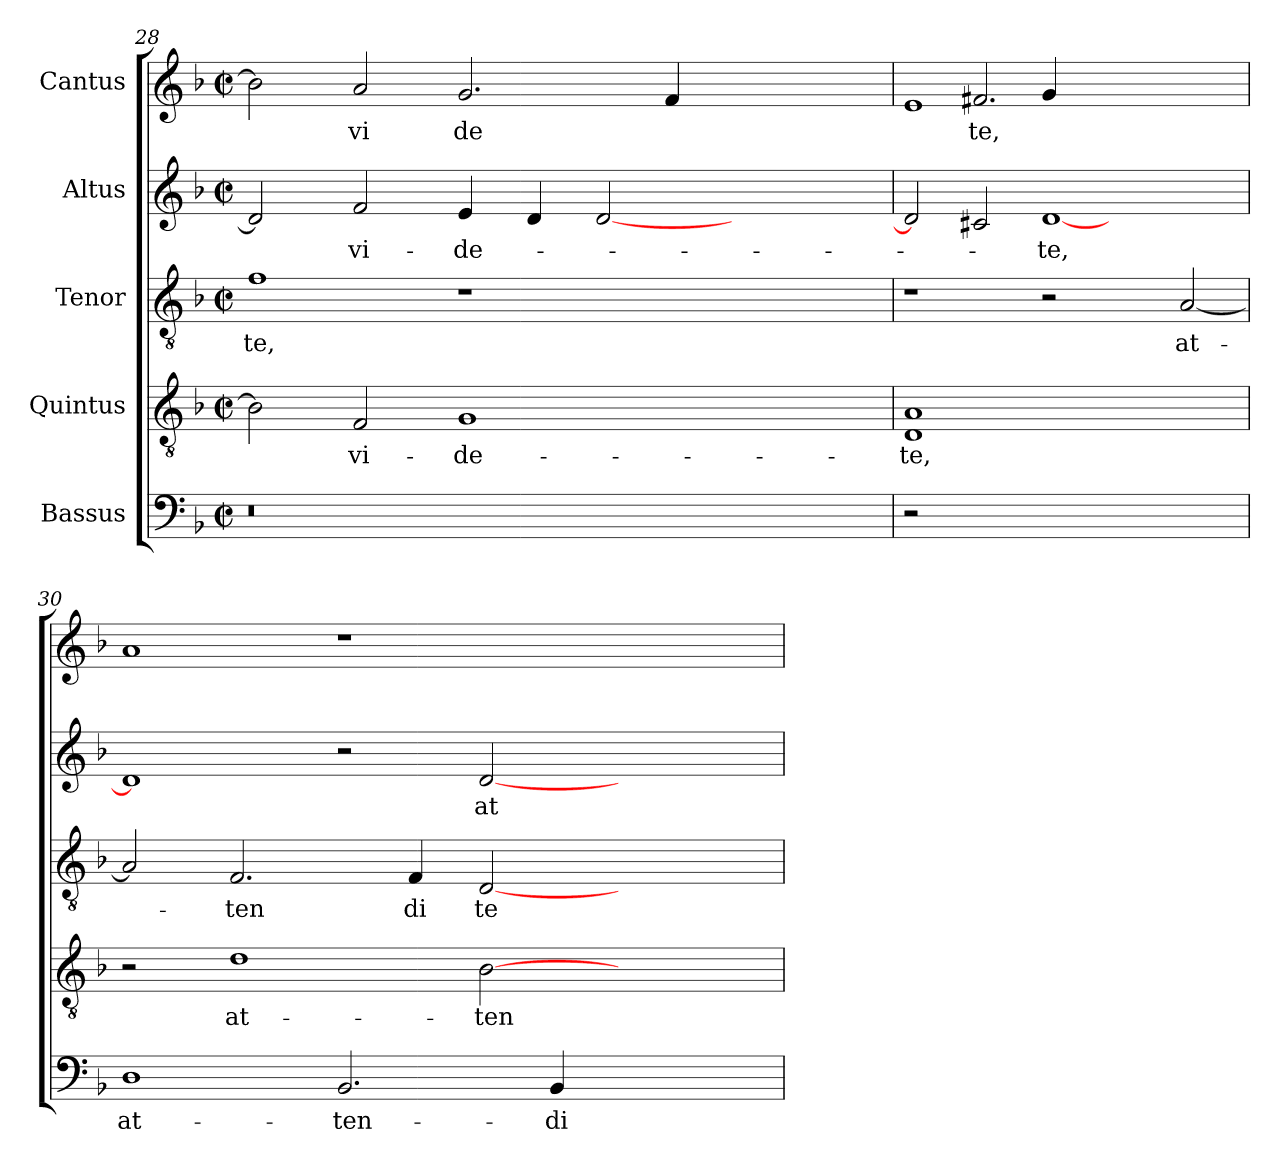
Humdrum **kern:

**kern	**text	**kern	**text	**kern	**text	**kern	**text	**kern	**text
*part5	*part5	*part4	*part4	*part3	*part3	*part2	*part2	*part1	*part1
*staff5	*staff5	*staff4	*staff4	*staff3	*staff3	*staff2	*staff2	*staff1	*staff1
*I"Bassus	*	*I"Quintus	*	*I"Tenor	*	*I"Altus	*	*I"Cantus	*
*clefF4	*	*clefGv2	*	*clefGv2	*	*clefG2	*	*clefG2	*
*k[b-]	*	*k[b-]	*	*k[b-]	*	*k[b-]	*	*k[b-]	*
*F:	*	*F:	*	*F:	*	*F:	*	*F:	*
*M2/2	*	*M2/2	*	*M2/2	*	*M2/2	*	*M2/2	*
*met(c|)	*	*met(c|)	*	*met(c|)	*	*met(c|)	*	*met(c|)	*
=28	=28	=28	=28	=28	=28	=28	=28	=28	=28
!	!	!	!	!	!LO:LY:b:cj	!	!	!	!
0r	.	2B-\]	.	1f	-te,	2d/]	.	2b-\]	.
!	!	!	!LO:LY:b:cj	!	!	!	!LO:LY:b:cj	!	!LO:LY:b:cj
.	.	2F/	vi-	.	.	2f/	vi-	2a/	vi
!	!	!	!LO:LY:b:cj	!LO:N:vis=1	!	!	!LO:LY:b:cj	!	!LO:LY:b:cj
.	.	1G	-de-	0r	.	4e/	-de-	2.g/	de
.	.	.	.	.	.	4d/	.	.	.
.	.	.	.	.	.	[<2d/	.	.	.
.	.	.	.	.	.	.	.	4f/	.
1ryy	.	1ryy	.	.	.	1ryy	.	1ryy	.
=29	=29	=29	=29	=29	=29	=29	=29	=29	=29
!	!	!LO:N:vis=1	!LO:LY:b:cj	!LO:N:vis=1	!	!LO:N:vis=2	!	!LO:N:vis=1	!
2r	.	4A 4D	-te,	2r	.	4d/]	.	4e	.
!	!	!	!	!	!	!LO:N:vis=2	!	!LO:N:vis=2.	!LO:LY:b:cj
.	.	1ryy	.	.	.	4c#X/	.	4f#X/	te,
!	!	!	!	!	!	!LO:N:vis=1	!LO:LY:b:cj	!	!
2.ryy	.	.	.	2r	.	[>4d	-te,	4g/	.
.	.	.	.	.	.	2ryy	.	2ryy	.
!	!	!	!	!LO:N:vis=2	!LO:LY:b:cj	!	!	!	!
.	.	.	.	[>4A/	at-	.	.	.	.
!!LO:LB:g=z
=30	=30	=30	=30	=30	=30	=30	=30	=30	=30
!	!LO:LY:b:cj	!	!	!	!	!	!	!	!
1D	at-	2r	.	2A/]	.	1d]	.	1a	.
!	!	!	!LO:LY:b:cj	!	!LO:LY:b:cj	!	!	!	!
.	.	1d	at-	2.F/	-ten	.	.	.	.
!	!LO:LY:b:cj	!	!	!	!	!	!	!LO:N:vis=1	!
2.BB-/	-ten-	.	.	.	.	2r	.	0r	.
!	!	!	!	!	!LO:LY:b:cj	!	!	!	!
.	.	.	.	4F/	di	.	.	.	.
!	!	!	!LO:LY:b	!	!LO:LY:b:cj	!	!LO:LY:b:cj	!	!
.	.	[>2B-\	-ten-	[<2D/	te	[<2d/	at	.	.
!	!LO:LY:b:cj	!	!	!	!	!	!	!	!
4BB-/	-di-	.	.	.	.	.	.	.	.
1ryy	.	1ryy	.	1ryy	.	1ryy	.	.	.
=	=	=	=	=	=	=	=	=	=
*-	*-	*-	*-	*-	*-	*-	*-	*-	*-
